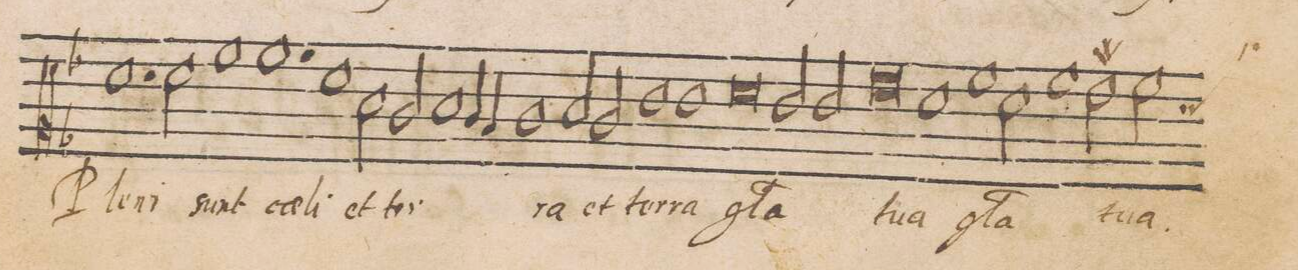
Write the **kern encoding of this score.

**kern	**text
*I"CANTVS	*
*clefC2	*
*k[b-]	*
*met(C|)	*
*M2/1	*
1.a	Ple-
2a\	-ni
=33-	=33-
1cc	sunt
1.cc	cae-
=34-	=34-
1a	-li
2f\	et
=35-	=35-
2e/	ter-
1f	.
4e/	.
4d/	.
=36-	=36-
1e	.
2f/	-ra
2e/	et
=37-	=37-
1g	ter-
1g	-ra
=38-	=38-
0a	gl(o-
=39-	=39-
2g/	-ri)-
2g/	-a
0b-	tu-
=40-	=40-
1a	-a
=41-	=41-
1cc	gl(o-
2a\	-ri)-
1cc\	-a
=42-	=42-
2bni\	tu-
2cc\	-a.
*custos:a	*
*-	*-
